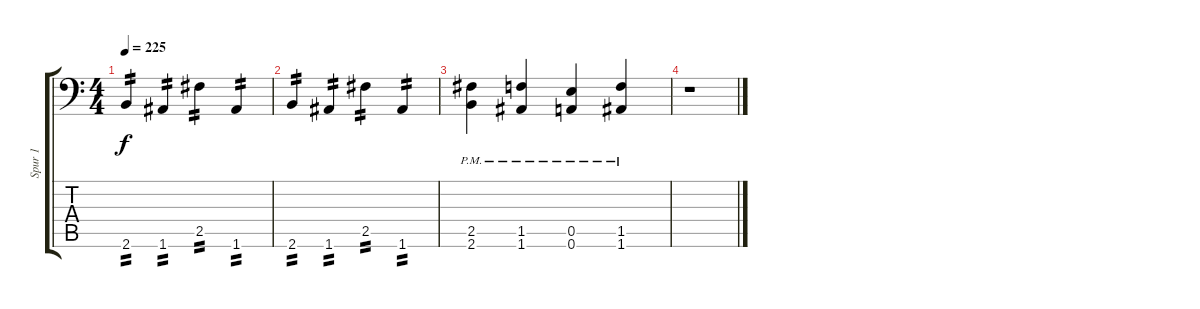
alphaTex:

\track ("Spur 1" "Spur 1") {instrument distortionguitar}
\staff {score tabs}
\tuning (B3 Gb3 D3 A2 E2 A1) {hide}
\ts (4 4)
\tempo 225
\clef f4
\ks c
2.6.4{tp 2 dy f} 1.6.4{tp 2} 2.5.4{tp 2} 1.6.4{tp 2} |
2.6.4{tp 2} 1.6.4{tp 2} 2.5.4{tp 2} 1.6.4{tp 2} |
(2.5{pm} 2.6{pm}).4 (1.5{pm} 1.6{pm}).4 (0.5{pm} 0.6{pm}).4 (1.5{pm} 1.6{pm}).4 |
r.1
